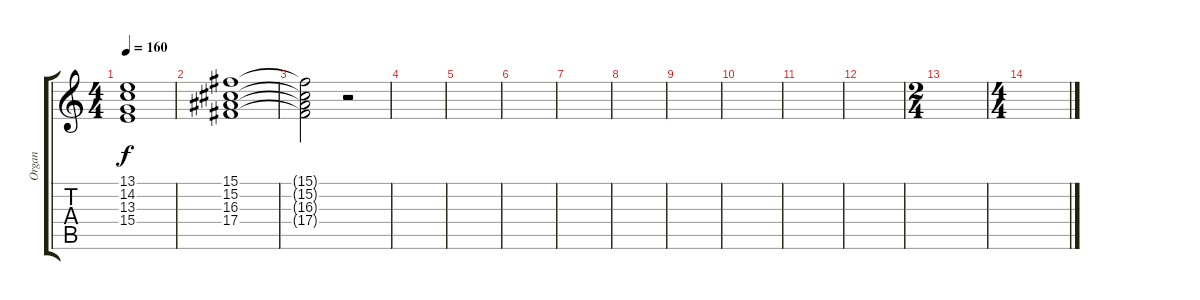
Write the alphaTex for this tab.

\track ("Organ" "Organ") {instrument rockorgan}
\staff {score tabs}
\tuning (Eb4 Bb3 Gb3 Db3 Ab2 Eb2) {hide}
\ts (4 4)
\tempo 160
\clef g2
\ks c
(13.1{t} 14.2{t} 13.3{t} 15.4{t}).1{dy f} |
(15.1 15.2 16.3 17.4).1 |
(15.1{t} 15.2{t} 16.3{t} 17.4{t}).2 r.2 |
\section ("" "")
|
|
|
|
|
|
|
|
|
\ts (2 4)
|
\ts (4 4)
\section ("" "")
